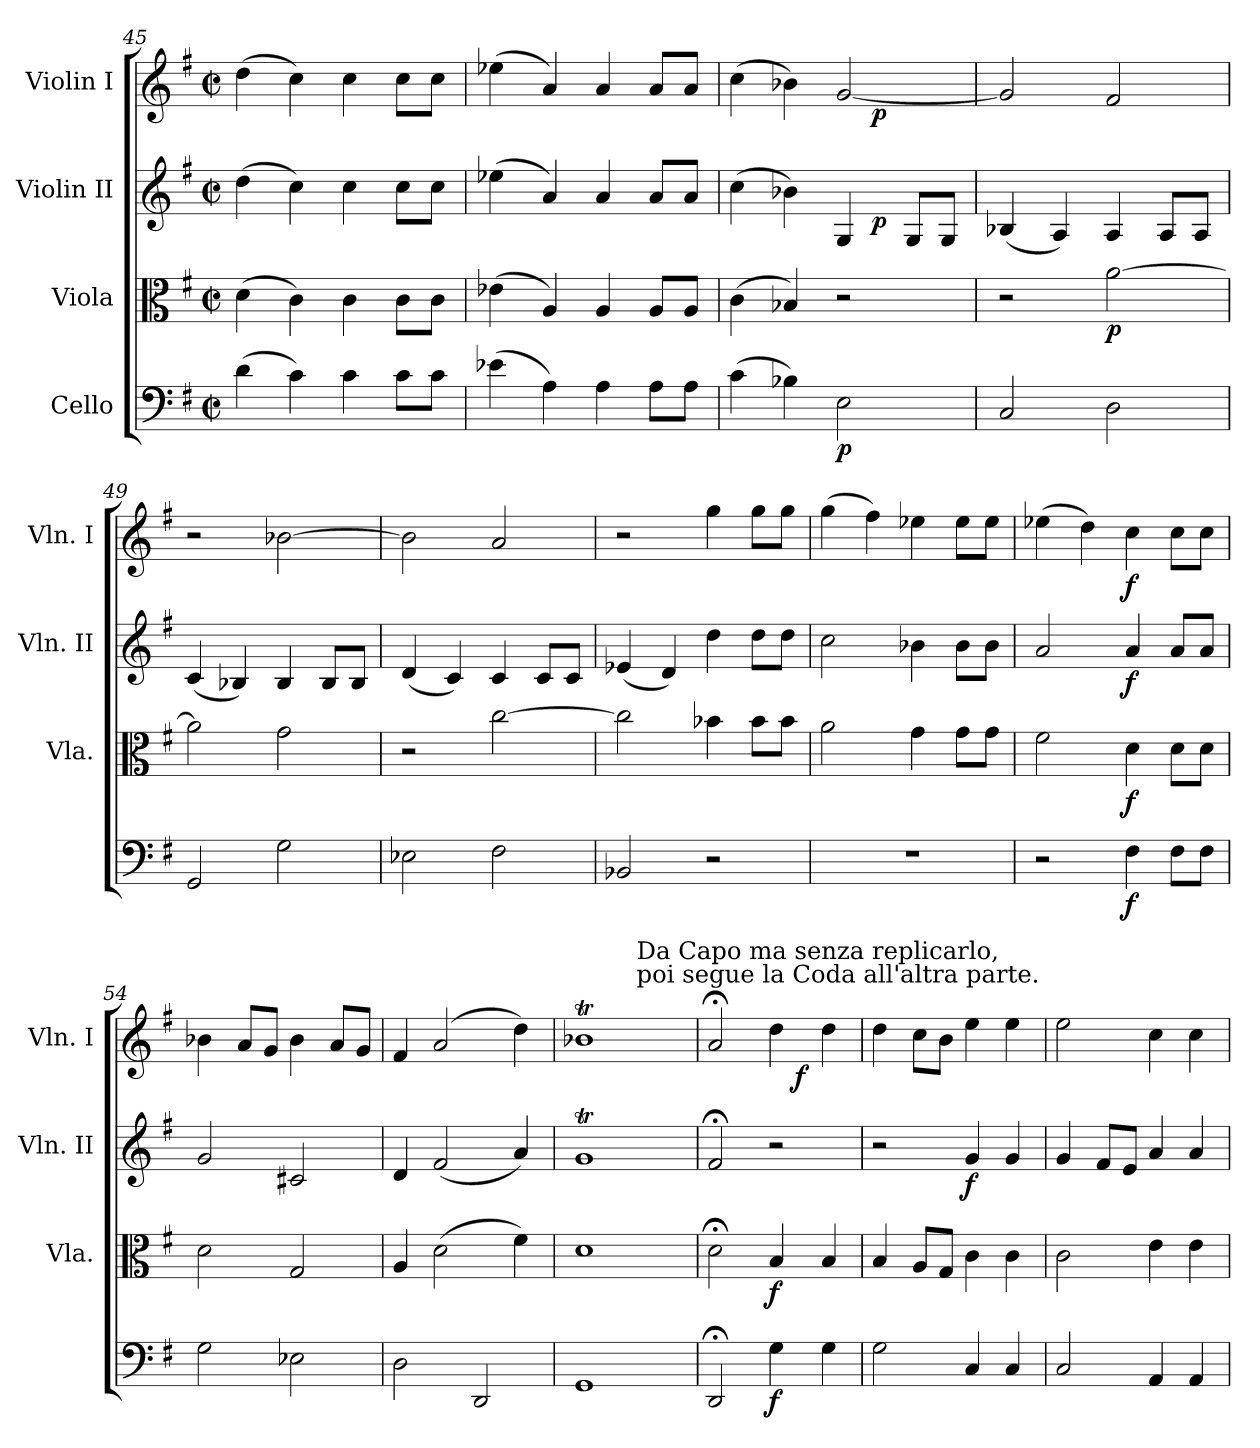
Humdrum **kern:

**kern	**dynam	**kern	**dynam	**kern	**dynam	**kern	**dynam
*part4	*part4	*part3	*part3	*part2	*part2	*part1	*part1
*staff4	*staff4	*staff3	*staff3	*staff2	*staff2	*staff1	*staff1
*I"Cello	*	*I"Viola	*	*I"Violin II	*	*I"Violin I	*
*	*	*I'Vla.	*	*I'Vln. II	*	*I'Vln. I	*
*clefF4	*	*clefC3	*	*clefG2	*	*clefG2	*
*k[f#]	*	*k[f#]	*	*k[f#]	*	*k[f#]	*
*G:	*	*G:	*	*G:	*	*G:	*
*M2/2	*	*M2/2	*	*M2/2	*	*M2/2	*
*met(c|)	*	*met(c|)	*	*met(c|)	*	*met(c|)	*
=45	=45	=45	=45	=45	=45	=45	=45
(4d\	.	(4d\	.	(4dd\	.	(4dd\	.
4c\)	.	4c\)	.	4cc\)	.	4cc\)	.
4c\	.	4c\	.	4cc\	.	4cc\	.
8c\L	.	8c\L	.	8cc\L	.	8cc\L	.
8c\J	.	8c\J	.	8cc\J	.	8cc\J	.
=46	=46	=46	=46	=46	=46	=46	=46
(4e-X\	.	(4e-X\	.	(4ee-X\	.	(4ee-X\	.
4A\)	.	4A/)	.	4a/)	.	4a/)	.
4A\	.	4A/	.	4a/	.	4a/	.
8A\L	.	8A/L	.	8a/L	.	8a/L	.
8A\J	.	8A/J	.	8a/J	.	8a/J	.
=47	=47	=47	=47	=47	=47	=47	=47
*	*	*	*	*^	*	*^	*
(4c\	.	(4c\	.	(4cc\	2ryy	.	(4cc\	2ryy	.
4B-X\)	.	4B-X/)	.	4b-X\)	.	.	4b-X\)	.	.
!	!LO:DY:b	!	!	!	!	!	!	!	!
2E\	p	2r	.	4G/	8ryy	.	[2g/	8ryy	.
!	!	!	!	!	!	!LO:DY:b	!	!	!LO:DY:b
.	.	.	.	.	4.ryy	p	.	4.ryy	p
.	.	.	.	8G/L	.	.	.	.	.
.	.	.	.	8G/J	.	.	.	.	.
*	*	*	*	*v	*v	*	*	*	*
*	*	*	*	*	*	*v	*v	*
=48	=48	=48	=48	=48	=48	=48	=48
2C/	.	2r	.	(4B-X/	.	2g/]	.
.	.	.	.	4A/)	.	.	.
!	!	!	!LO:DY:b	!	!	!	!
2D\	.	[2a\	p	4A/	.	2f#/	.
.	.	.	.	8A/L	.	.	.
.	.	.	.	8A/J	.	.	.
=49	=49	=49	=49	=49	=49	=49	=49
2GG/	.	2a\]	.	(4c/	.	2r	.
.	.	.	.	4B-X/)	.	.	.
2G\	.	2g\	.	4B-/	.	[2b-X\	.
.	.	.	.	8B-/L	.	.	.
.	.	.	.	8B-/J	.	.	.
=50	=50	=50	=50	=50	=50	=50	=50
2E-X\	.	2r	.	(4d/	.	2b-\]	.
.	.	.	.	4c/)	.	.	.
2F#\	.	[2cc\	.	4c/	.	2a/	.
.	.	.	.	8c/L	.	.	.
.	.	.	.	8c/J	.	.	.
=51	=51	=51	=51	=51	=51	=51	=51
2BB-X/	.	2cc\]	.	(4e-X/	.	2r	.
.	.	.	.	4d/)	.	.	.
2r	.	4b-X\	.	4dd\	.	4gg\	.
.	.	8b-\L	.	8dd\L	.	8gg\L	.
.	.	8b-\J	.	8dd\J	.	8gg\J	.
=52	=52	=52	=52	=52	=52	=52	=52
1r	.	2a\	.	2cc\	.	(4gg\	.
.	.	.	.	.	.	4ff#\)	.
.	.	4g\	.	4b-X\	.	4ee-X\	.
.	.	8g\L	.	8b-\L	.	8ee-\L	.
.	.	8g\J	.	8b-\J	.	8ee-\J	.
=53	=53	=53	=53	=53	=53	=53	=53
2r	.	2f#\	.	2a/	.	(4ee-X\	.
.	.	.	.	.	.	4dd\)	.
!	!LO:DY:b	!	!LO:DY:b	!	!LO:DY:b	!	!LO:DY:b
4F#\	f	4d\	f	4a/	f	4cc\	f
8F#\L	.	8d\L	.	8a/L	.	8cc\L	.
8F#\J	.	8d\J	.	8a/J	.	8cc\J	.
=54	=54	=54	=54	=54	=54	=54	=54
2G\	.	2d\	.	2g/	.	4b-X\	.
.	.	.	.	.	.	8a/L	.
.	.	.	.	.	.	8g/J	.
2E-X\	.	2G/	.	2c#X/	.	4b-\	.
.	.	.	.	.	.	8a/L	.
.	.	.	.	.	.	8g/J	.
=55	=55	=55	=55	=55	=55	=55	=55
2D\	.	4A/	.	4d/	.	4f#/	.
.	.	(2d\	.	(2f#/	.	(2a/	.
2DD/	.	.	.	.	.	.	.
.	.	4f#\)	.	4a/)	.	4dd\)	.
=56	=56	=56	=56	=56	=56	=56	=56
*	*	*	*	*	*	*^	*
1GG	.	1d	.	1gT	.	1b-XT	2ryy	.
!	!	!	!	!	!	!	!LO:TX:a:t=Da Capo ma senza replicarlo,\npoi segue la Coda all'altra parte.	!
.	.	.	.	.	.	.	2ryy	.
=57	=57	=57	=57	=57	=57	=57	=57	=57
2DD;</	.	2d;\	.	2f#;</	.	2a;</	2ryy	.
!	!LO:DY:b	!	!LO:DY:b	!	!	!	!	!
4G\	f	4B/	f	2r	.	4dd\	8ryy	.
!	!	!	!	!	!	!	!	!LO:DY:b
.	.	.	.	.	.	.	4.ryy	f
4G\	.	4B/	.	.	.	4dd\	.	.
*	*	*	*	*	*	*v	*v	*
=58	=58	=58	=58	=58	=58	=58	=58
2G\	.	4B/	.	2r	.	4dd\	.
.	.	8A/L	.	.	.	8cc\L	.
.	.	8G/J	.	.	.	8b\J	.
!	!	!	!	!	!LO:DY:b	!	!
4C/	.	4c\	.	4g/	f	4ee\	.
4C/	.	4c\	.	4g/	.	4ee\	.
=59	=59	=59	=59	=59	=59	=59	=59
2C/	.	2c\	.	4g/	.	2ee\	.
.	.	.	.	8f#/L	.	.	.
.	.	.	.	8e/J	.	.	.
4AA/	.	4e\	.	4a/	.	4cc\	.
4AA/	.	4e\	.	4a/	.	4cc\	.
=	=	=	=	=	=	=	=
*-	*-	*-	*-	*-	*-	*-	*-
